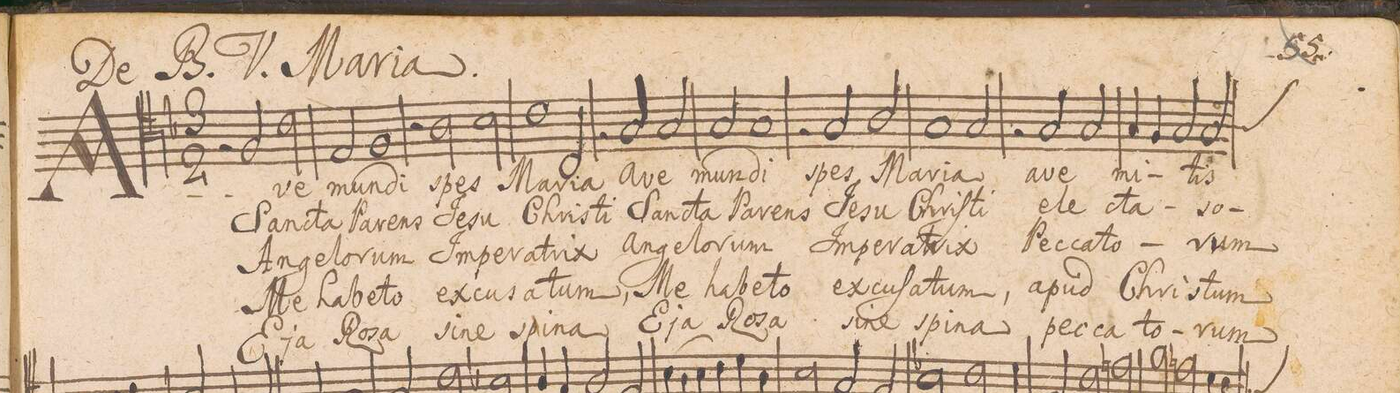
**kern	**text	**text	**text	**text	**text
*I"TENOR.	*	*	*	*	*
*clefC4	*	*	*	*	*
*k[b-]	*	*	*	*	*
*M3/2	*	*	*	*	*
2r	.	.	.	.	.
2F/	A-	San-	An-	Me	E-
*2\right	*	*	*	*	*
2c\	-ve	-cta	-ge-	ha-	-ja
=2	=2	=2	=2	=2	=2
2E/	mun-	Pa-	-lo-	-be-	Ro-
1F	-di	-rens	-rum	-to	-sa
=3	=3	=3	=3	=3	=3
2r	.	.	.	.	.
2A\	spes	Je-	Im-	ex-	si-
2B-\	Ma-	-su	-pe-	-cu-	-ne
=4	=4	=4	=4	=4	=4
1c	-ri-	Chri-	-ra-	-sa-	spi-
2C/	-a	-sti	-trix	-tum,	-na
=5	=5	=5	=5	=5	=5
2r	.	.	.	.	.
2G/	A-	San-	An-	Me	E-
2G/	-ve	-cta	-ge-	ha-	-ja
=6	=6	=6	=6	=6	=6
2G/	mun-	Pa-	-lo-	-be-	Ro-
1G	-di	-rens	-rum	-to	-sa
=7	=7	=7	=7	=7	=7
2r	.	.	.	.	.
2G/	spes	Je-	Im-	ex-	si-
2A/	Ma-	-su	-pe-	-cu-	-ne
=8	=8	=8	=8	=8	=8
1G	-ri-	Chri-	-ra-	-ſa-	spi-
2G/	-a	-ſti	-trix	-tum,	-na
=9	=9	=9	=9	=9	=9
2r	.	.	.	.	.
2G/	a-	e-	Pec-	a-	pec-
2G/	-ve	-le-	-ca-	-pud	-ca-
=10	=10	=10	=10	=10	=10
4G/	mi-	-cta	-to-	Chri-	-to-
4F/	.	.	.	.	.
2G/	.	.	.	.	.
2G/	-tis	so-	-rum	-stum	-rum
*custos:A	*	*	*	*	*
=11	=11	=11	=11	=11	=11
*-	*-	*-	*-	*-	*-
